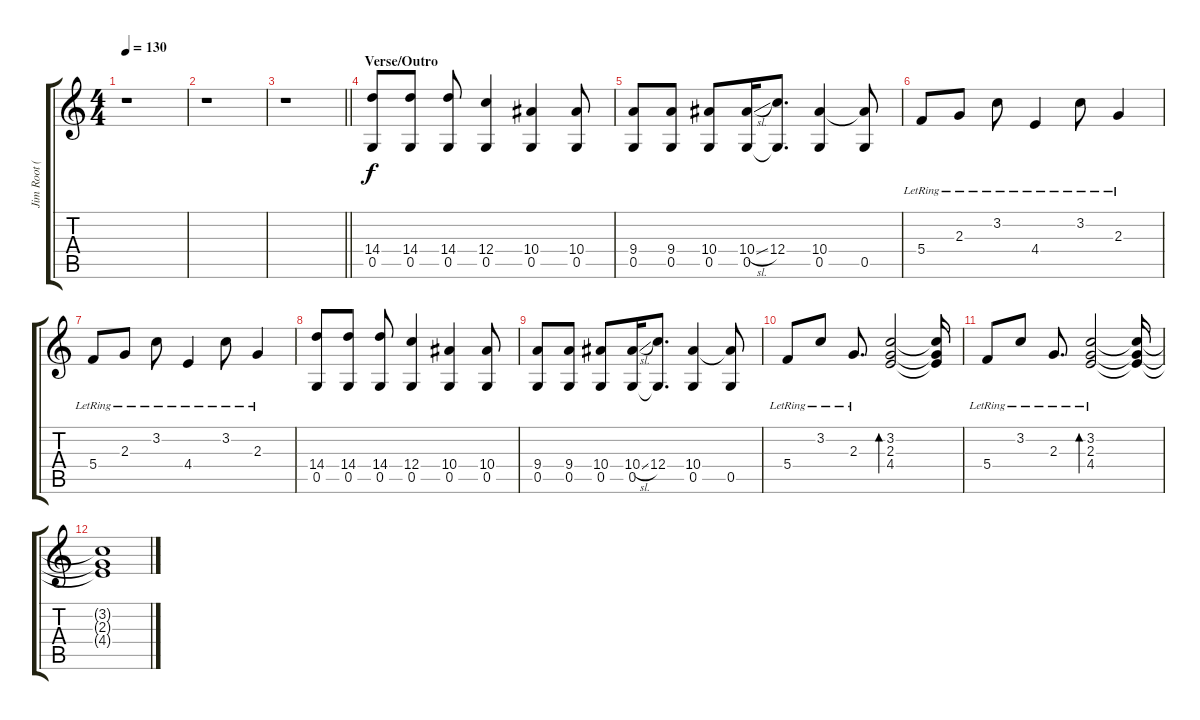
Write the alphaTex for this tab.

\track ("Jim Root (Clean) Rythmic" "Jim Root (") {instrument electricguitarjazz}
\staff {score tabs}
\tuning (D4 A3 F3 C3 G2 C2) {hide}
\ts (4 4)
\tempo 130
\clef g2
\ks c
r.1{dy f} |
r.1 |
\barLineRight lightlight
r.1 |
\section ("" "Verse/Outro")
(14.4 0.5).8 (14.4 0.5).8 (14.4 0.5).8 (12.4 0.5).4 (10.4 0.5).4 (10.4 0.5).8 |
(9.4 0.5).8 (9.4 0.5).8 (10.4 0.5).8 (10.4{sl} 0.5).16 (12.4 0.5{t}).8{d} (10.4 0.5).4 (10.4{t} 0.5).8 |
5.4{lr}.8 2.3{lr}.8 3.2{lr}.8 4.4{lr}.4 3.2{lr}.8 2.3{lr}.4 |
5.4{lr}.8 2.3{lr}.8 3.2{lr}.8 4.4{lr}.4 3.2{lr}.8 2.3{lr}.4 |
(14.4 0.5).8 (14.4 0.5).8 (14.4 0.5).8 (12.4 0.5).4 (10.4 0.5).4 (10.4 0.5).8 |
(9.4 0.5).8 (9.4 0.5).8 (10.4 0.5).8 (10.4{sl} 0.5).16 (12.4 0.5{t}).8{d} (10.4 0.5).4 (10.4{t} 0.5).8 |
5.4{lr}.8 3.2{lr}.8 2.3{lr}.8{d} (3.2 2.3 4.4).2{bd 240} (3.2{t} 2.3{t} 4.4{t}).16 |
5.4{lr}.8 3.2{lr}.8 2.3{lr}.8{d} (3.2{lr} 2.3{lr} 4.4{lr}).2{bd 240} (3.2{t} 2.3{t} 4.4{t}).16 |
(3.2{t} 2.3{t} 4.4{t}).1
